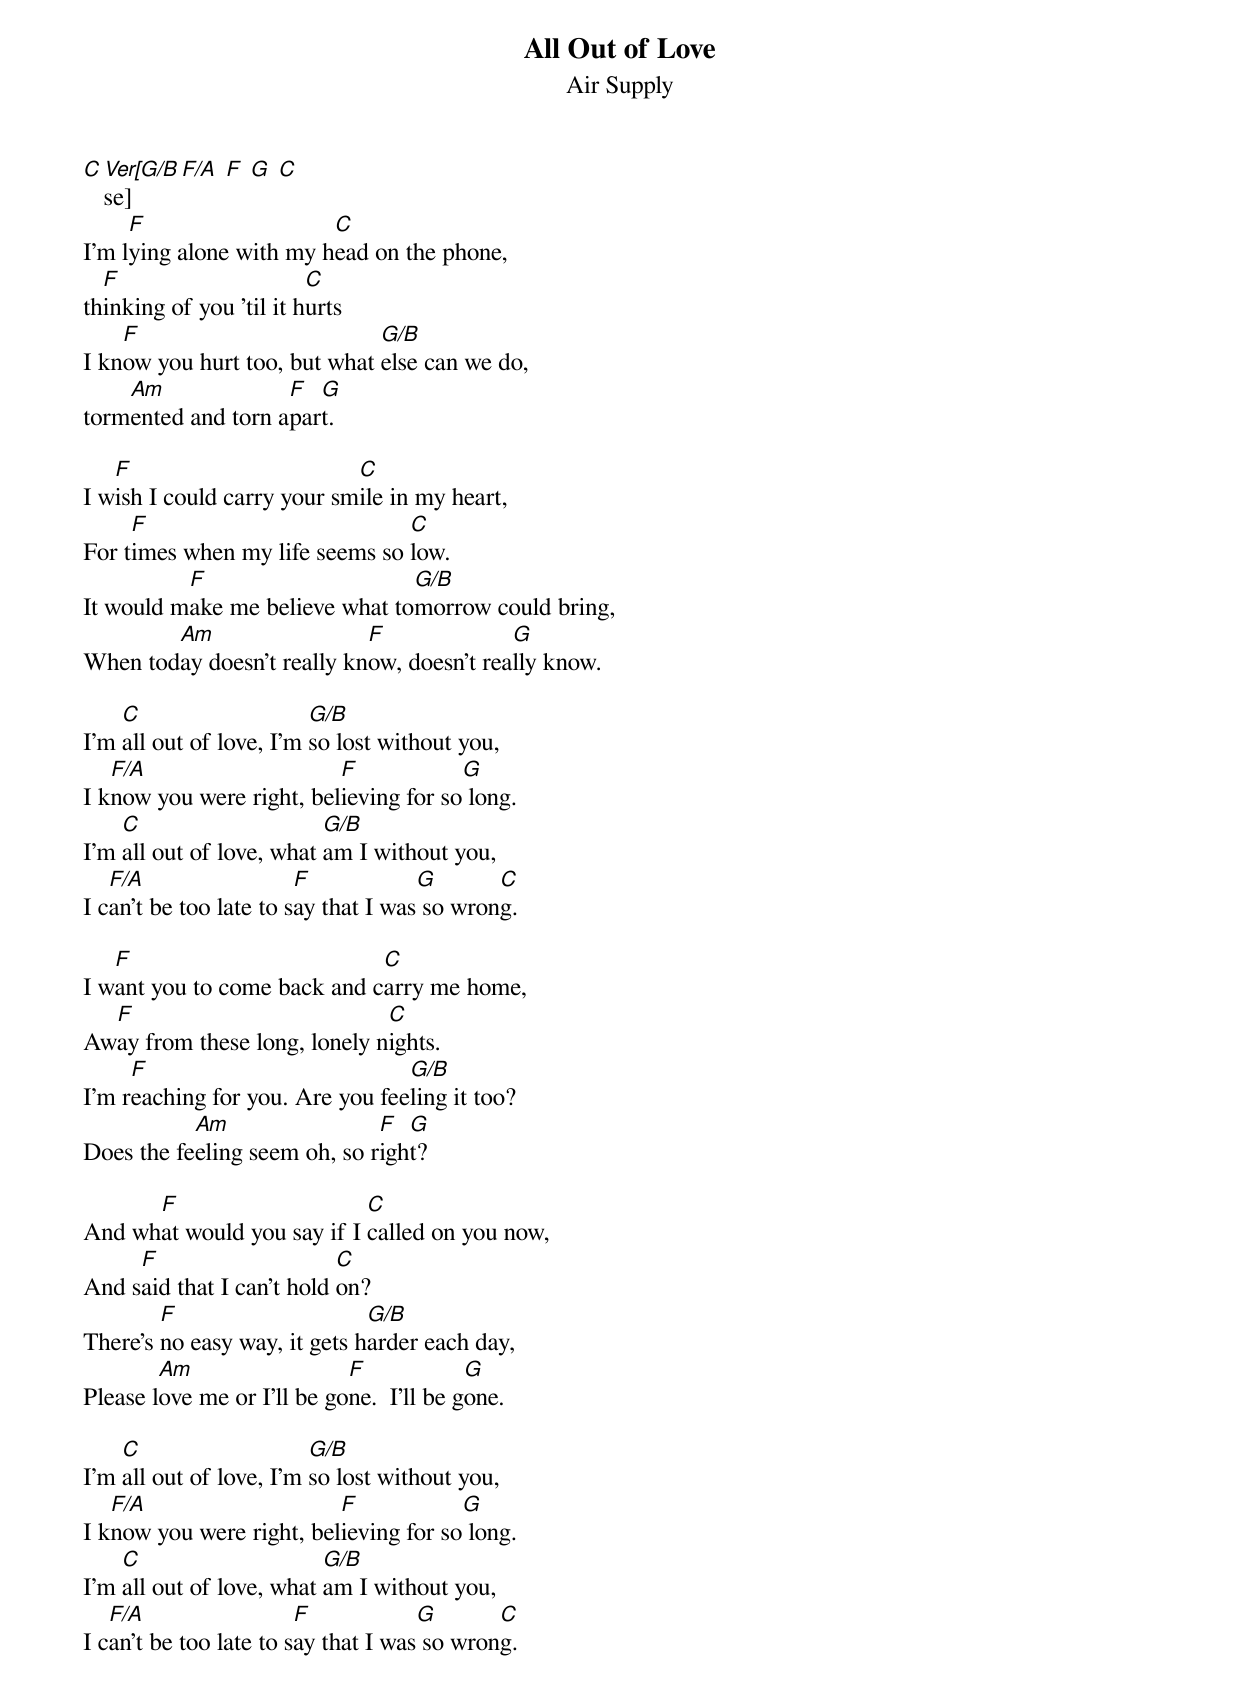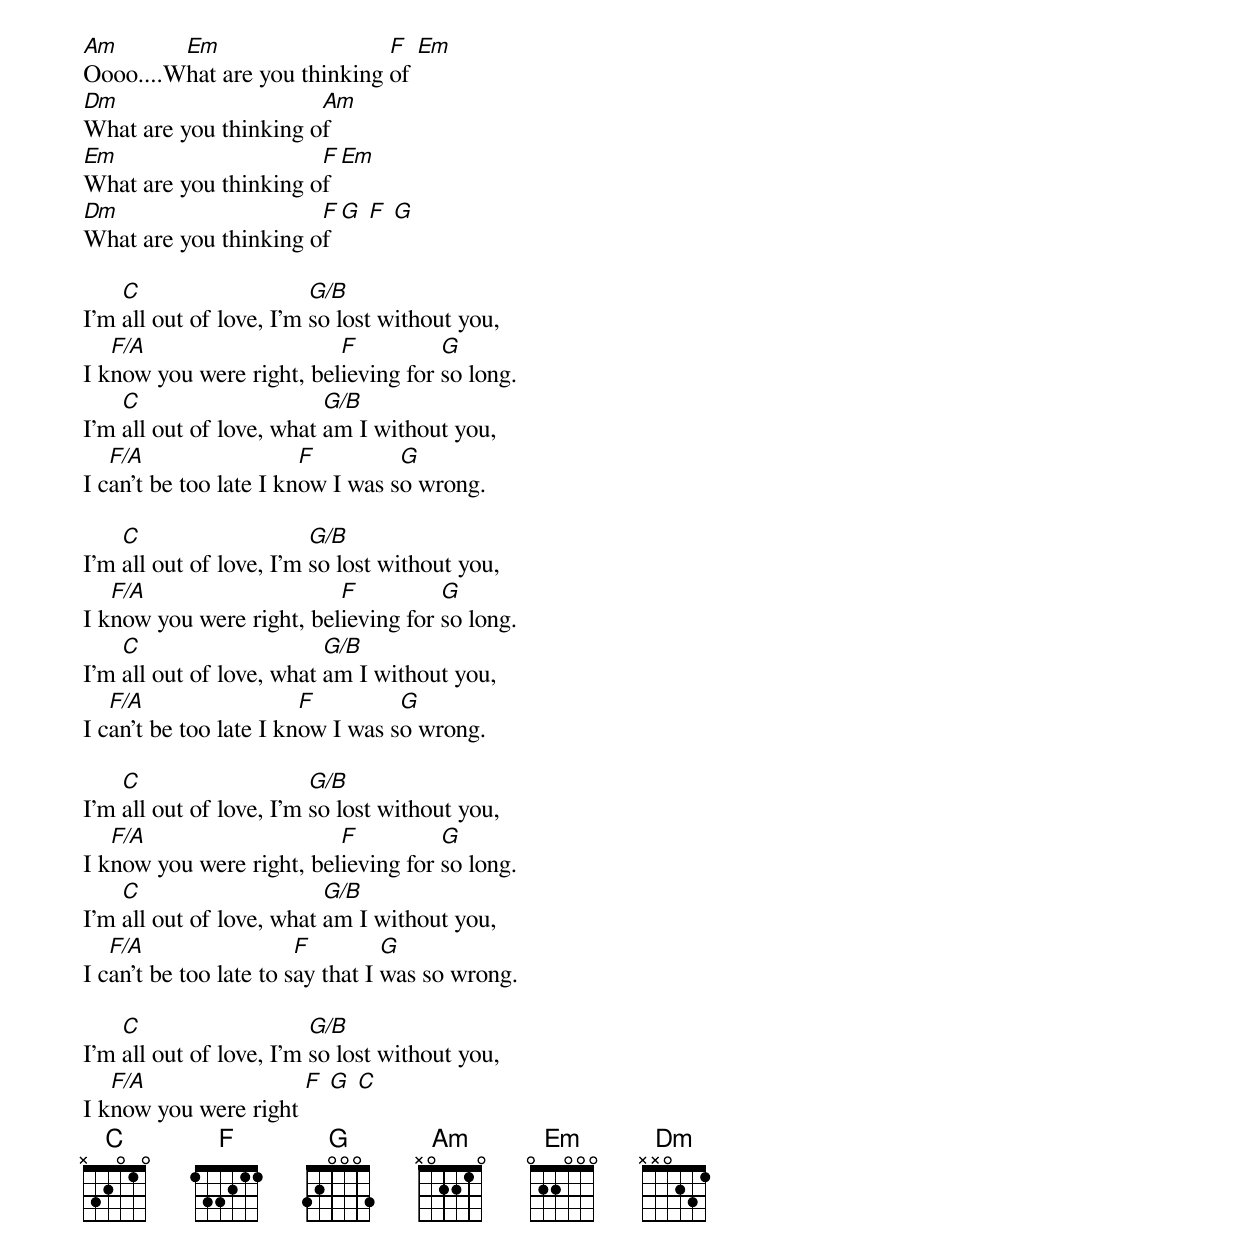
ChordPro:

{title:All Out of Love}
{subtitle:Air Supply}

[C][Ver[G/B]se] [F/A] [F] [G] [C]
I'm l[F]ying alone with my h[C]ead on the phone,
th[F]inking of you 'til it h[C]urts
I kn[F]ow you hurt too, but what [G/B]else can we do,
torm[Am]ented and torn a[F]par[G]t.

I w[F]ish I could carry your sm[C]ile in my heart,
For t[F]imes when my life seems so [C]low.
It would m[F]ake me believe what to[G/B]morrow could bring,
When tod[Am]ay doesn't really kn[F]ow, doesn't rea[G]lly know.

I'm [C]all out of love, I'm [G/B]so lost without you,
I k[F/A]now you were right, bel[F]ieving for so[G] long.
I'm [C]all out of love, what [G/B]am I without you,
I c[F/A]an't be too late to s[F]ay that I was[G] so wron[C]g.

I w[F]ant you to come back and c[C]arry me home,
Aw[F]ay from these long, lonely n[C]ights.
I'm r[F]eaching for you. Are you fee[G/B]ling it too?
Does the fe[Am]eling seem oh, so r[F]igh[G]t?

And wh[F]at would you say if I [C]called on you now,
And s[F]aid that I can't hold [C]on?
There's [F]no easy way, it gets h[G/B]arder each day,
Please l[Am]ove me or I'll be go[F]ne.  I'll be g[G]one.

I'm [C]all out of love, I'm [G/B]so lost without you,
I k[F/A]now you were right, bel[F]ieving for so[G] long.
I'm [C]all out of love, what [G/B]am I without you,
I c[F/A]an't be too late to s[F]ay that I was[G] so wron[C]g.

[Am]Oooo....W[Em]hat are you thinking [F]of [Em]
[Dm]What are you thinking o[Am]f
[Em]What are you thinking o[F]f [Em]
[Dm]What are you thinking o[F]f [G] [F] [G]

I'm [C]all out of love, I'm [G/B]so lost without you,
I k[F/A]now you were right, bel[F]ieving for [G]so long.
I'm [C]all out of love, what [G/B]am I without you,
I c[F/A]an't be too late I kn[F]ow I was s[G]o wrong.

I'm [C]all out of love, I'm [G/B]so lost without you,
I k[F/A]now you were right, bel[F]ieving for [G]so long.
I'm [C]all out of love, what [G/B]am I without you,
I c[F/A]an't be too late I kn[F]ow I was s[G]o wrong.

I'm [C]all out of love, I'm [G/B]so lost without you,
I k[F/A]now you were right, bel[F]ieving for [G]so long.
I'm [C]all out of love, what [G/B]am I without you,
I c[F/A]an't be too late to s[F]ay that I [G]was so wrong.

I'm [C]all out of love, I'm [G/B]so lost without you,
I k[F/A]now you were right [F] [G] [C]
